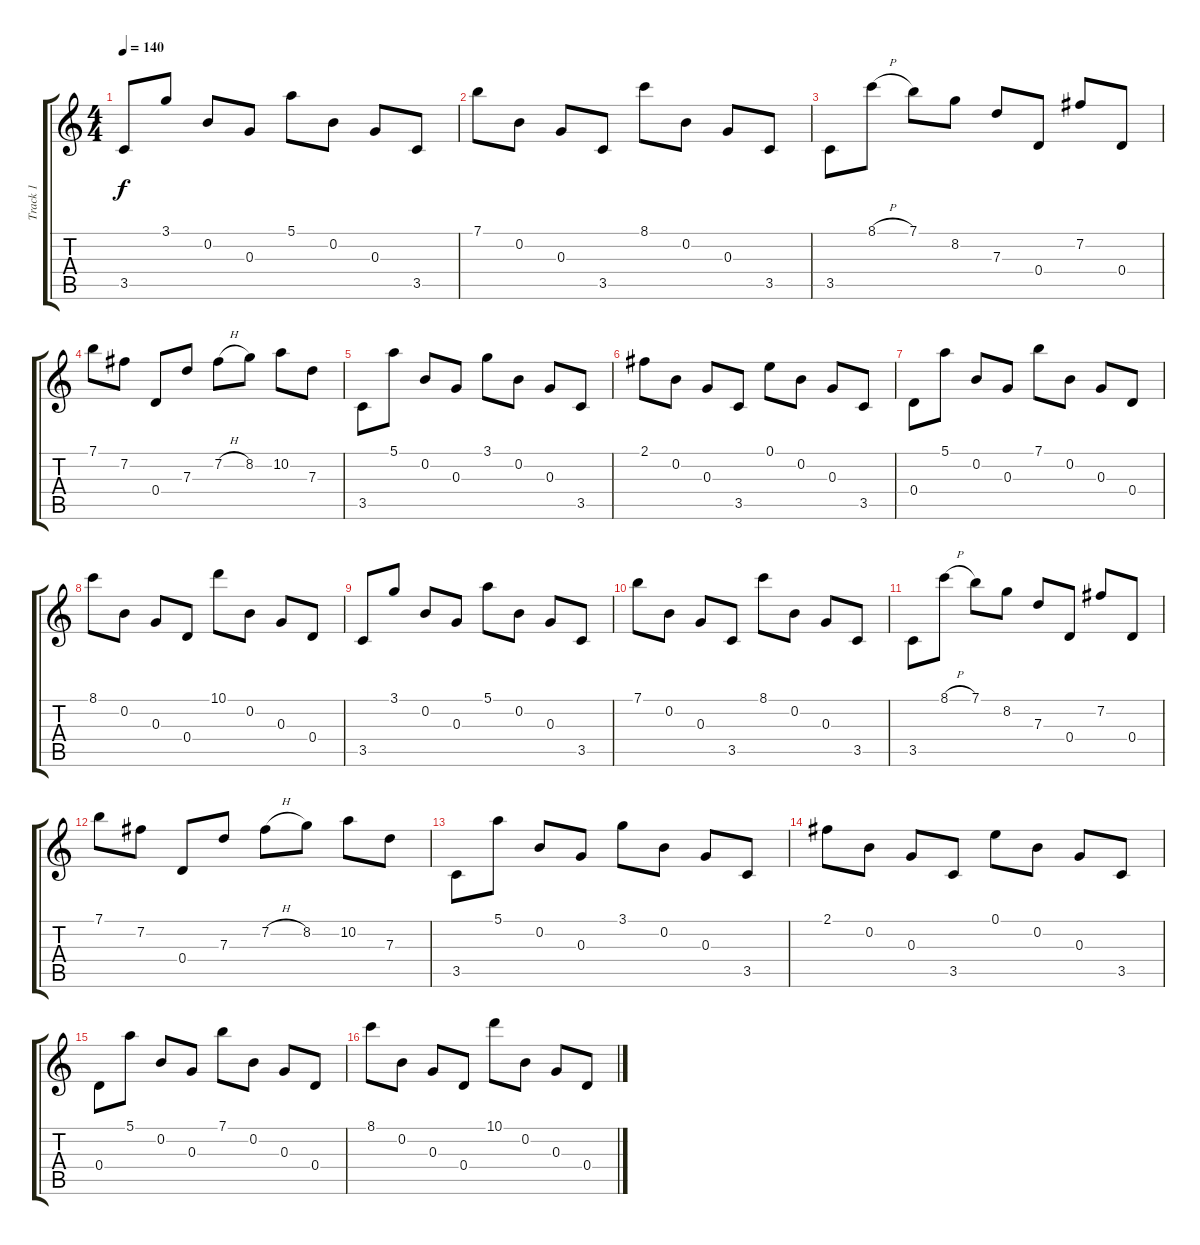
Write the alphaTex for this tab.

\track ("Track 1" "Track 1") {instrument acousticguitarnylon}
\staff {score tabs}
\tuning (E4 B3 G3 D3 A2 D2) {hide}
\ts (4 4)
\tempo 140
\clef g2
\ks c
3.5.8{dy f} 3.1.8 0.2.8 0.3.8 5.1.8 0.2.8 0.3.8 3.5.8 |
7.1.8 0.2.8 0.3.8 3.5.8 8.1.8 0.2.8 0.3.8 3.5.8 |
3.5.8 8.1{h}.8 7.1.8 8.2.8 7.3.8 0.4.8 7.2.8 0.4.8 |
7.1.8 7.2.8 0.4.8 7.3.8 7.2{h}.8 8.2.8 10.2.8 7.3.8 |
3.5.8 5.1.8 0.2.8 0.3.8 3.1.8 0.2.8 0.3.8 3.5.8 |
2.1.8 0.2.8 0.3.8 3.5.8 0.1.8 0.2.8 0.3.8 3.5.8 |
0.4.8 5.1.8 0.2.8 0.3.8 7.1.8 0.2.8 0.3.8 0.4.8 |
8.1.8 0.2.8 0.3.8 0.4.8 10.1.8 0.2.8 0.3.8 0.4.8 |
3.5.8 3.1.8 0.2.8 0.3.8 5.1.8 0.2.8 0.3.8 3.5.8 |
7.1.8 0.2.8 0.3.8 3.5.8 8.1.8 0.2.8 0.3.8 3.5.8 |
3.5.8 8.1{h}.8 7.1.8 8.2.8 7.3.8 0.4.8 7.2.8 0.4.8 |
7.1.8 7.2.8 0.4.8 7.3.8 7.2{h}.8 8.2.8 10.2.8 7.3.8 |
3.5.8 5.1.8 0.2.8 0.3.8 3.1.8 0.2.8 0.3.8 3.5.8 |
2.1.8 0.2.8 0.3.8 3.5.8 0.1.8 0.2.8 0.3.8 3.5.8 |
0.4.8 5.1.8 0.2.8 0.3.8 7.1.8 0.2.8 0.3.8 0.4.8 |
8.1.8 0.2.8 0.3.8 0.4.8 10.1.8 0.2.8 0.3.8 0.4.8
